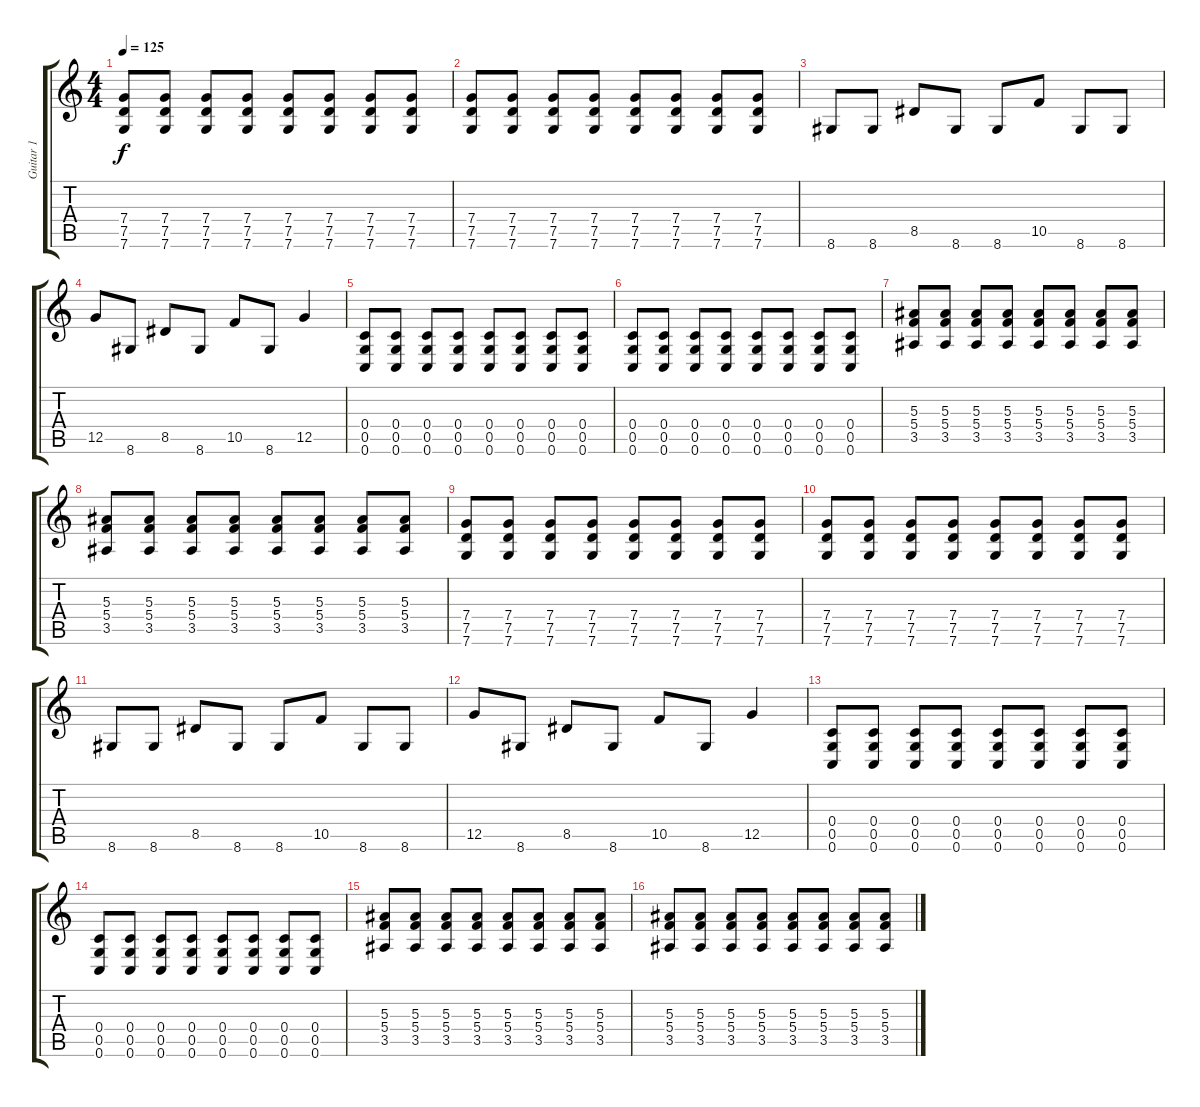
\track ("Guitar 1" "Guitar 1") {instrument distortionguitar}
\staff {score tabs}
\tuning (D4 A3 F3 C3 G2 C2) {hide}
\ts (4 4)
\tempo 125
\clef g2
\ks c
(7.4 7.5 7.6).8{dy f} (7.4 7.5 7.6).8 (7.4 7.5 7.6).8 (7.4 7.5 7.6).8 (7.4 7.5 7.6).8 (7.4 7.5 7.6).8 (7.4 7.5 7.6).8 (7.4 7.5 7.6).8 |
(7.4 7.5 7.6).8 (7.4 7.5 7.6).8 (7.4 7.5 7.6).8 (7.4 7.5 7.6).8 (7.4 7.5 7.6).8 (7.4 7.5 7.6).8 (7.4 7.5 7.6).8 (7.4 7.5 7.6).8 |
8.6.8 8.6.8 8.5.8 8.6.8 8.6.8 10.5.8 8.6.8 8.6.8 |
12.5.8 8.6.8 8.5.8 8.6.8 10.5.8 8.6.8 12.5.4 |
(0.4 0.5 0.6).8 (0.4 0.5 0.6).8 (0.4 0.5 0.6).8 (0.4 0.5 0.6).8 (0.4 0.5 0.6).8 (0.4 0.5 0.6).8 (0.4 0.5 0.6).8 (0.4 0.5 0.6).8 |
(0.4 0.5 0.6).8 (0.4 0.5 0.6).8 (0.4 0.5 0.6).8 (0.4 0.5 0.6).8 (0.4 0.5 0.6).8 (0.4 0.5 0.6).8 (0.4 0.5 0.6).8 (0.4 0.5 0.6).8 |
(5.3 5.4 3.5).8 (5.3 5.4 3.5).8 (5.3 5.4 3.5).8 (5.3 5.4 3.5).8 (5.3 5.4 3.5).8 (5.3 5.4 3.5).8 (5.3 5.4 3.5).8 (5.3 5.4 3.5).8 |
(5.3 5.4 3.5).8 (5.3 5.4 3.5).8 (5.3 5.4 3.5).8 (5.3 5.4 3.5).8 (5.3 5.4 3.5).8 (5.3 5.4 3.5).8 (5.3 5.4 3.5).8 (5.3 5.4 3.5).8 |
(7.4 7.5 7.6).8 (7.4 7.5 7.6).8 (7.4 7.5 7.6).8 (7.4 7.5 7.6).8 (7.4 7.5 7.6).8 (7.4 7.5 7.6).8 (7.4 7.5 7.6).8 (7.4 7.5 7.6).8 |
(7.4 7.5 7.6).8 (7.4 7.5 7.6).8 (7.4 7.5 7.6).8 (7.4 7.5 7.6).8 (7.4 7.5 7.6).8 (7.4 7.5 7.6).8 (7.4 7.5 7.6).8 (7.4 7.5 7.6).8 |
8.6.8 8.6.8 8.5.8 8.6.8 8.6.8 10.5.8 8.6.8 8.6.8 |
12.5.8 8.6.8 8.5.8 8.6.8 10.5.8 8.6.8 12.5.4 |
(0.4 0.5 0.6).8 (0.4 0.5 0.6).8 (0.4 0.5 0.6).8 (0.4 0.5 0.6).8 (0.4 0.5 0.6).8 (0.4 0.5 0.6).8 (0.4 0.5 0.6).8 (0.4 0.5 0.6).8 |
(0.4 0.5 0.6).8 (0.4 0.5 0.6).8 (0.4 0.5 0.6).8 (0.4 0.5 0.6).8 (0.4 0.5 0.6).8 (0.4 0.5 0.6).8 (0.4 0.5 0.6).8 (0.4 0.5 0.6).8 |
(5.3 5.4 3.5).8 (5.3 5.4 3.5).8 (5.3 5.4 3.5).8 (5.3 5.4 3.5).8 (5.3 5.4 3.5).8 (5.3 5.4 3.5).8 (5.3 5.4 3.5).8 (5.3 5.4 3.5).8 |
(5.3 5.4 3.5).8 (5.3 5.4 3.5).8 (5.3 5.4 3.5).8 (5.3 5.4 3.5).8 (5.3 5.4 3.5).8 (5.3 5.4 3.5).8 (5.3 5.4 3.5).8 (5.3 5.4 3.5).8
